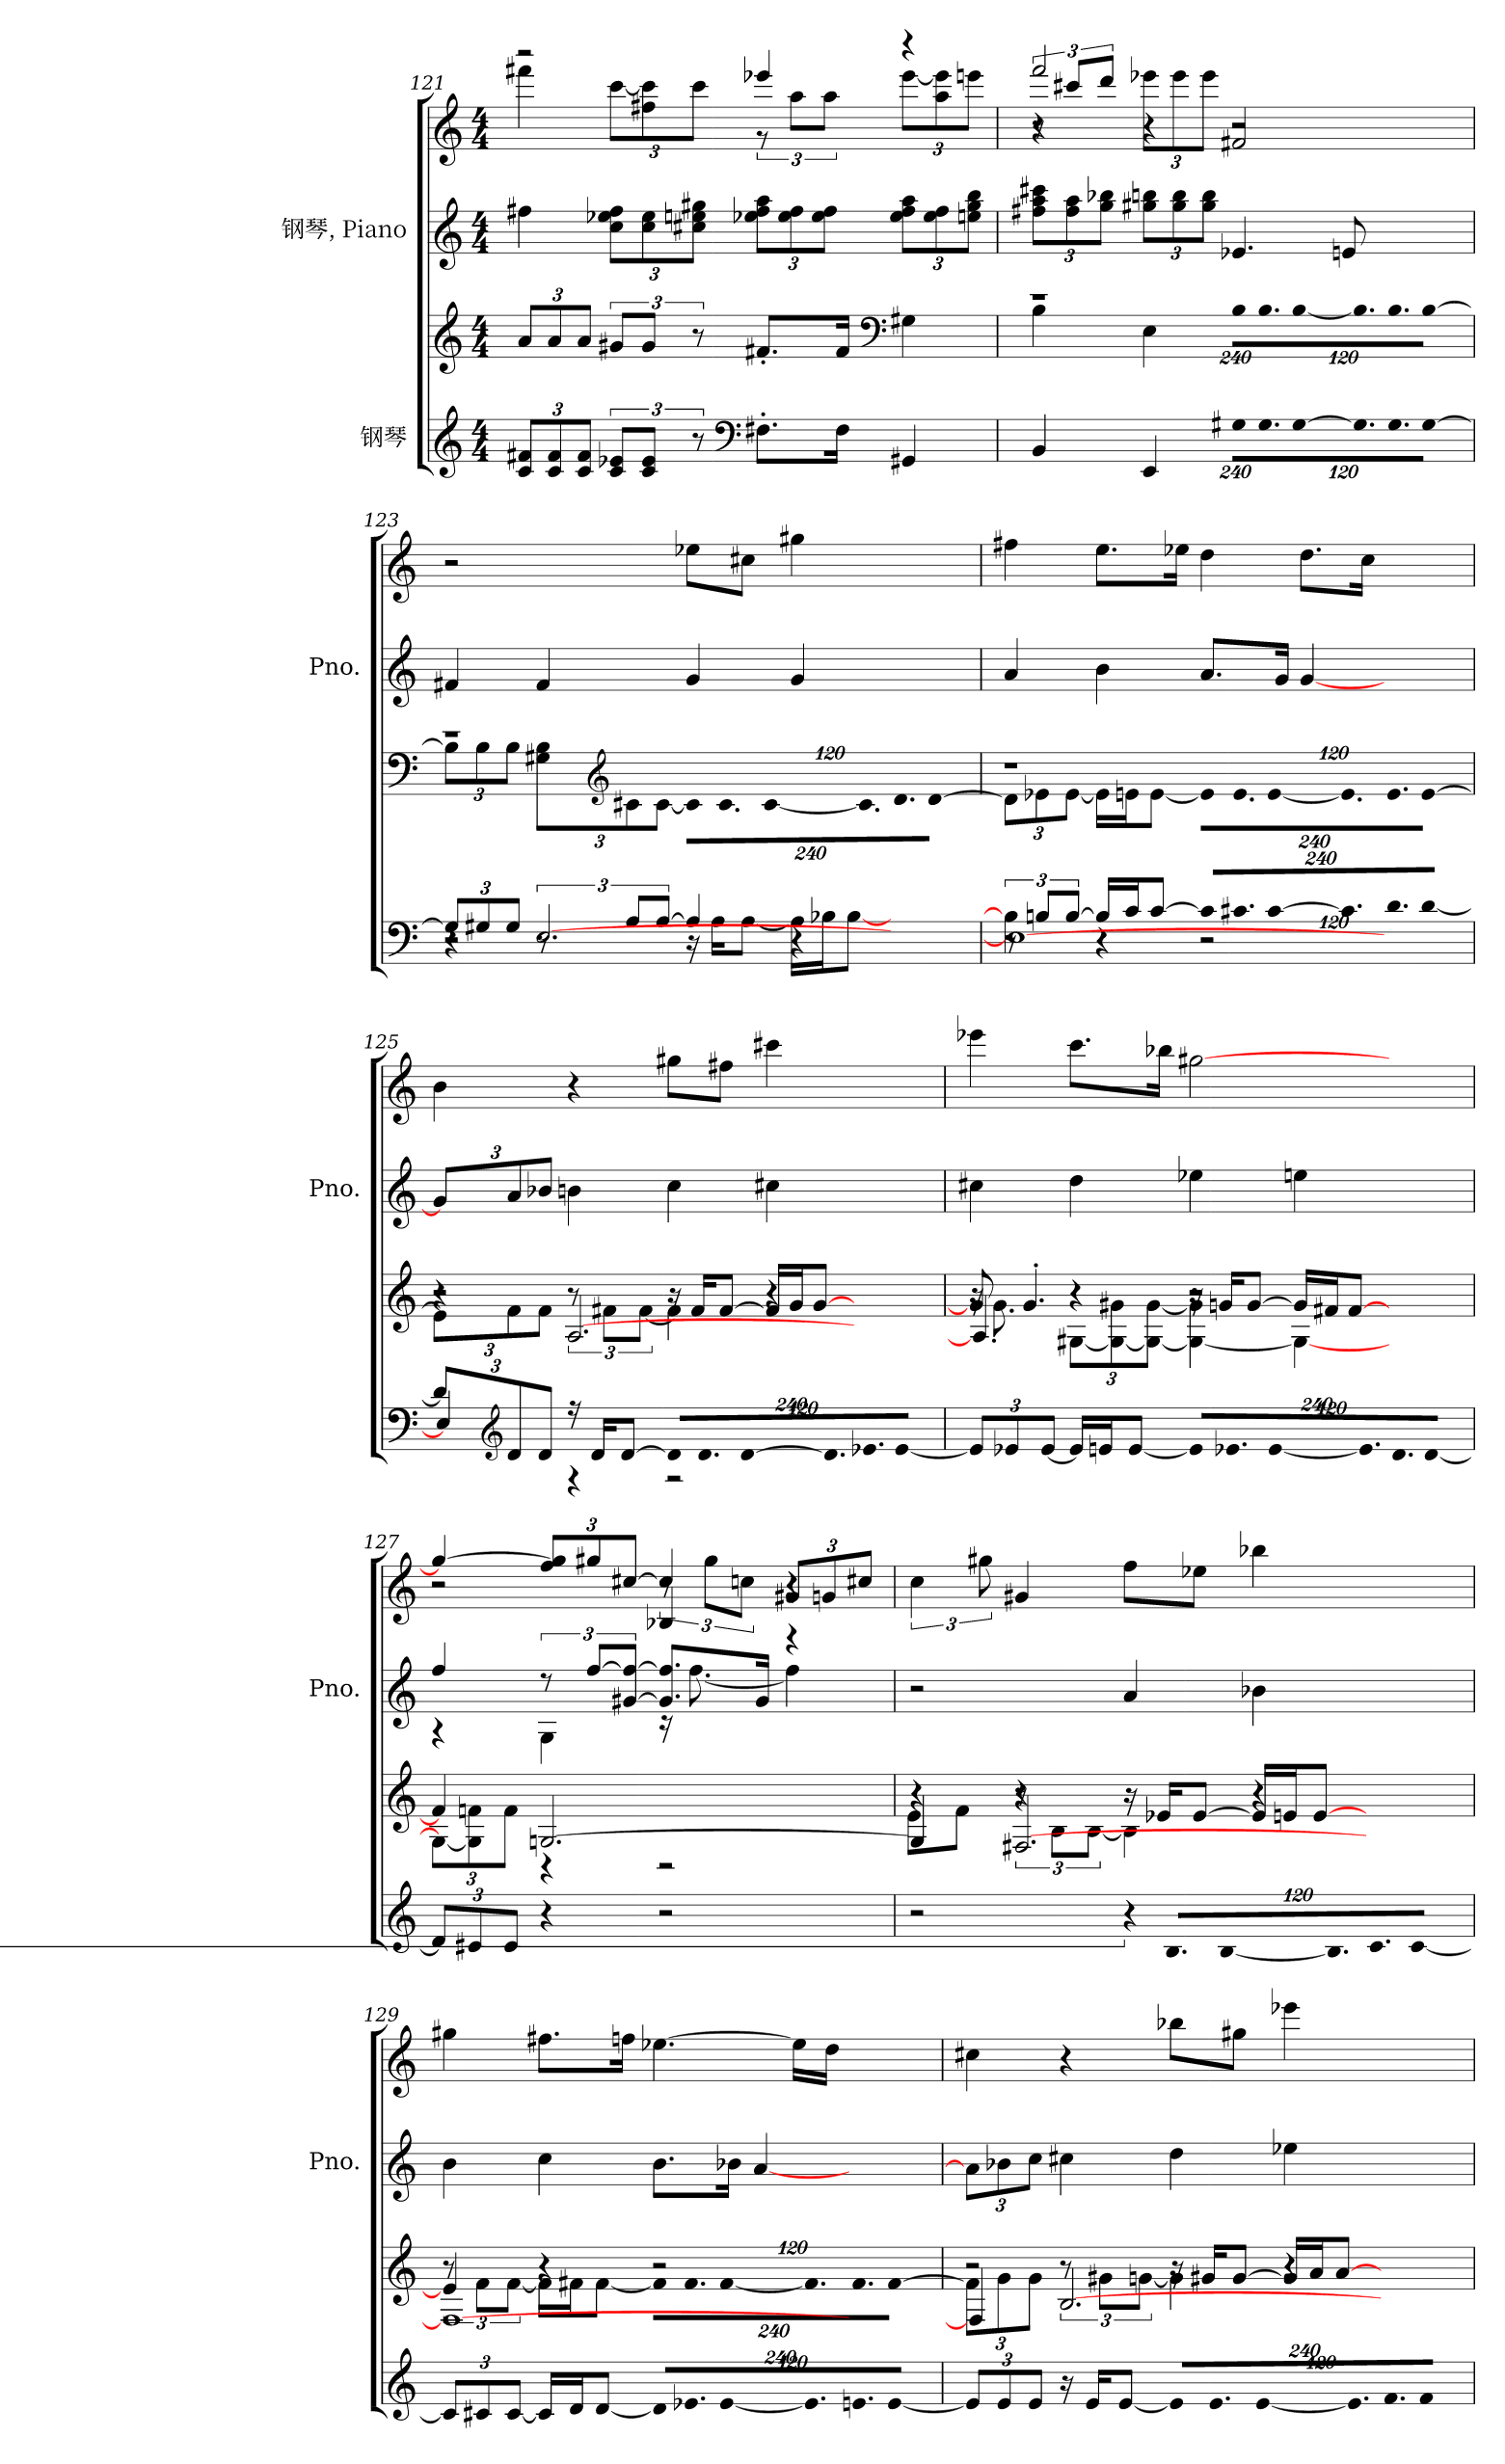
**kern	**kern	**kern	**kern
*part2	*part2	*part1	*part1
*staff4	*staff3	*staff2	*staff1
*I"钢琴	*	*I"钢琴, Piano	*
*	*	*I'Pno.	*
!!LO:LB:g=z
*clefG2	*clefG2	*clefG2	*clefG2
*k[]	*k[]	*k[]	*k[]
*M4/4	*M4/4	*M4/4	*M4/4
*Xbrackettup	*Xbrackettup	*	*
=121	=121	=121	=121
*	*	*	*^
12c/ 12f#X/L	12a/L	4ff#X\	2r	4fff#X\
12c/ 12f#/	12a/	.	.	.
12c/ 12f#/J	12a/J	.	.	.
*brackettup	*brackettup	*Xbrackettup	*	*Xbrackettup
12c/ 12e-X/L	12g#X/L	12cc\ 12ee-X\ 12ff#\L	.	[12ccc\L
12c/ 12e-/J	12g#/J	12cc\ 12ee-\	.	12ff#X\ 12ccc\]
12r	12r	12cc#X\ 12een\ 12gg#X\J	.	12ccc\J
*clefF4	*	*	*	*
*	*	*	*	*brackettup
8.F#X'\L	8.f#X'/L	12ee-X\ 12ff#\ 12aa\L	4eee-X/	12r
.	.	12ee-\ 12ff#\	.	12aa\L
.	.	12ee-\ 12ff#\J	.	12aa\J
16F#\Jk	16f#/Jk	.	.	.
*	*clefF4	*	*	*
*	*	*	*	*Xbrackettup
4GG#X/	4G#X\	12ee-\ 12ff#\ 12aa\L	4r	[12eee-\L
.	.	12ee-\ 12ff#\	.	12aa\ 12eee-\]
.	.	12een\ 12gg#\ 12bb\J	.	12eeen\J
!!LO:PB:g=z
=122	=122	=122	=122	=122
*	*^	*	*	*^
*	*	*	*	*	*	*brackettup
4BB/	1r	4B\	12ff#X\ 12aa\ 12ccc#X\L	2fff/	4r	12r
.	.	.	12ff#\ 12aa\	.	.	12ccc#X/L
.	.	.	12gg\ 12bb-X\J	.	.	12ddd/J
*	*	*	*	*	*Xbrackettup	*
4EE/	.	4E\	12gg#X\ 12bbn\L	.	12eee-X\L	4r
.	.	.	12gg#\ 12bb\	.	12eee-\	.
.	.	.	12gg#\ 12bb\J	.	12eee-\J	.
*Xbrackettup	*	*	*	*	*	*
!LO:N:vis=16	!	!	!	!	!	!
*	*	*Xbrackettup	*	*	*	*
!	!	!LO:N:vis=16	!	!	!	!
1920%137G#X\LL	.	1920%137B\LL	4.e-X/	2r	2r	2f#X/
!LO:N:vis=16.	!	!LO:N:vis=16.	!	!	!	!
960%103G#\	.	960%103B\	.	.	.	.
!LO:N:vis=32	!	!LO:N:vis=32	!	!	!	!
[640%23G#\K	.	[640%23B\K	.	.	.	.
!LO:N:vis=16.	!	!LO:N:vis=16.	!	!	!	!
960%103G#\]	.	960%103B\]	.	.	.	.
!LO:N:vis=16.	!	!LO:N:vis=16.	!	!	!	!
960%103G#\	.	960%103B\	.	.	.	.
.	.	.	8en/	.	.	.
!LO:N:vis=16	!	!LO:N:vis=16	!	!	!	!
[1920%137G#\JJ	.	[1920%137B\JJ	.	.	.	.
.	1920ryy	.	1920ryy	1920ryy	1920ryy	1920ryy
*	*	*	*	*v	*v	*v
=123	=123	=123	=123	=123
*^	*	*	*	*
*	*^	*	*	*	*
12G#/L]	2r	4r	1r	12B\L]	4f#X/	2r
12G#X/	.	.	.	12B\	.	.
12G#/J	.	.	.	12B\J	.	.
*brackettup	*	*	*	*	*	*
12r	.	[2.E/	.	12G#X\ 12B\L	4f#/	.
*	*	*	*clefG2	*	*	*
12A/L	.	.	.	12c#X\	.	.
[12A/J	.	.	.	[12c#\J	.	.
!	!	!	!	!LO:N:vis=16	!	!
4A/]	16r	.	.	1920%137c#\LL]	4g/	8ee-X\L
.	16A\KL	.	.	.	.	.
!	!	!	!	!LO:N:vis=16.	!	!
.	.	.	.	960%103c#\	.	.
.	[8A\J	.	.	.	.	8cc#X\J
!	!	!	!	!LO:N:vis=32	!	!
.	.	.	.	[640%23c#\K	.	.
!	!	!	!	!LO:N:vis=16.	!	!
.	.	.	.	960%103c#\]	.	.
4r	16A\LL]	.	.	.	4g/	4gg#X\
.	16B-X\J	.	.	.	.	.
!	!	!	!	!LO:N:vis=16.	!	!
.	.	.	.	960%103d\	.	.
.	[8B-\J	.	.	.	.	.
!	!	!	!	!LO:N:vis=16	!	!
.	.	.	.	[1920%137d\JJ	.	.
1920ryy	1920ryy	1920ryy	1920ryy	.	1920ryy	1920ryy
!!LO:LB:g=z
=124	=124	=124	=124	=124	=124	=124
12r	4B-\]	1E_	1r	12d\L]	4a/	4ff#X\
12Bn/L	.	.	.	12e-X\	.	.
[12B/J	.	.	.	[12e-\J	.	.
16B/LL]	4r	.	.	16e-\LL]	4b\	8.ee\L
16c/J	.	.	.	16en\J	.	.
[8c/J	.	.	.	[8e\J	.	.
.	.	.	.	.	.	16ee-X\Jk
*Xbrackettup	*	*	*	*	*	*
!LO:N:vis=16	!	!	!	!LO:N:vis=16	!	!
1920%137c/LL]	2r	.	.	1920%137e\LL]	8.a/L	4dd\
!LO:N:vis=16.	!	!	!	!LO:N:vis=16.	!	!
960%103c#X/	.	.	.	960%103e\	.	.
!LO:N:vis=32	!	!	!	!LO:N:vis=32	!	!
[640%23c#/K	.	.	.	[640%23e\K	.	.
.	.	.	.	.	16g/Jk	.
!LO:N:vis=16.	!	!	!	!LO:N:vis=16.	!	!
960%103c#/]	.	.	.	960%103e\]	.	.
.	.	.	.	.	[4g/	8.dd\L
!LO:N:vis=16.	!	!	!	!LO:N:vis=16.	!	!
960%103d/	.	.	.	960%103e\	.	.
!LO:N:vis=16	!	!	!	!LO:N:vis=16	!	!
[1920%137d/JJ	.	.	.	[1920%137e\JJ	.	.
.	.	.	.	.	.	16cc\Jk
.	1920ryy	1920ryy	1920ryy	.	1920ryy	1920ryy
*	*v	*v	*	*	*	*
=125	=125	=125	=125	=125	=125
*	*	*	*^	*	*
12d/L]	4E/]	2r	12e\L]	4r	12g/L]	4b\
*clefG2	*	*	*	*	*	*
12d/	.	.	12f\	.	12a/	.
12d/J	.	.	12f\J	.	12b-X/J	.
*	*	*	*brackettup	*	*	*
16r	4r	.	12r	[2.A/	4bn\	4r
16d/KL	.	.	.	.	.	.
.	.	.	12f#X\L	.	.	.
[8d/J	.	.	.	.	.	.
.	.	.	[12f#\J	.	.	.
!LO:N:vis=16	!	!	!	!	!	!
1920%137d/LL]	2r	16r	4f#\]	.	4cc\	8gg#X\L
.	.	16f#/KL	.	.	.	.
!LO:N:vis=16.	!	!	!	!	!	!
960%103d/	.	.	.	.	.	.
.	.	[8f#/J	.	.	.	8ff#X\J
!LO:N:vis=32	!	!	!	!	!	!
[640%23d/K	.	.	.	.	.	.
!LO:N:vis=16.	!	!	!	!	!	!
960%103d/]	.	.	.	.	.	.
.	.	16f#/LL]	4r	.	4cc#X\	4ccc#X\
.	.	16g/J	.	.	.	.
!LO:N:vis=16.	!	!	!	!	!	!
960%103e-X/	.	.	.	.	.	.
.	.	[8g/J	.	.	.	.
!LO:N:vis=16	!	!	!	!	!	!
[1920%137e-/JJ	.	.	.	.	.	.
.	1920ryy	1920ryy	1920ryy	1920ryy	1920ryy	1920ryy
*v	*v	*	*	*	*	*
!!LO:LB:g=z
=126	=126	=126	=126	=126	=126
12e-/L]	8g/]	16r	4A/]	4cc#X\	4eee-X\
.	.	8.g'\	.	.	.
12e-X/	.	.	.	.	.
.	4.g'/	.	.	.	.
[12e-/J	.	.	.	.	.
*	*	*Xbrackettup	*	*	*
16e-/LL]	.	[12G#X\L	4r	4dd\	8.ccc\L
16en/J	.	.	.	.	.
.	.	12G#\_ 12g#X\	.	.	.
[8e/J	.	.	.	.	.
.	.	12G#\_ [12g#\J	.	.	.
.	.	.	.	.	16bb-X\Jk
!LO:N:vis=16	!	!	!	!	!
1920%137e/LL]	16r	4G#\_ 4g#\]	2r	4ee-X\	[2gg#X\
.	16gn/KL	.	.	.	.
!LO:N:vis=16.	!	!	!	!	!
960%103e-X/	.	.	.	.	.
.	[8g/J	.	.	.	.
!LO:N:vis=32	!	!	!	!	!
[640%23e-/K	.	.	.	.	.
!LO:N:vis=16.	!	!	!	!	!
960%103e-/]	.	.	.	.	.
.	16g/LL]	4G#\_	.	4een\	.
.	16f#X/J	.	.	.	.
!LO:N:vis=16.	!	!	!	!	!
960%103d/	.	.	.	.	.
.	[8f#/J	.	.	.	.
!LO:N:vis=16	!	!	!	!	!
[1920%137d/JJ	.	.	.	.	.
.	1920ryy	1920ryy	1920ryy	1920ryy	1920ryy
*	*	*v	*v	*	*
!!LO:PB:g=z
=127	=127	=127	=127	=127
*	*	*	*^	*^
*	*	*	*	*	*	*^
12d/L]	4f#/]	12G#\L_	4ff/	4r	4gg#/_	2r	2r
12c#X/	.	12G#\] 12fn\	.	.	.	.	.
12c#/J	.	12f\J	.	.	.	.	.
*	*	*	*brackettup	*	*	*	*
4r	[2.Gn/	4r	12r	4G\	12ff/ 12gg#/]L	.	.
.	.	.	[12ff/L	.	12gg#X/	.	.
.	.	.	[12g#X/ 12ff/_J	.	[12cc#X/J	.	.
*	*	*	*	*	*	*brackettup	*
2r	.	2r	8.g#/] 8.ff/]L	16r	4cc#/]	12r	4B-X/
.	.	.	.	[8.ff\	.	.	.
.	.	.	.	.	.	12gg#\L	.
.	.	.	.	.	.	12ccn\J	.
.	.	.	16g#/Jk	.	.	.	.
*	*	*	*	*	*Xbrackettup	*	*
.	.	.	4r	4ff\]	12g#X/L	4r	4r
.	.	.	.	.	12gn/	.	.
.	.	.	.	.	12cc#X/J	.	.
*	*	*	*v	*v	*	*	*
*	*	*	*	*v	*v	*v
=128	=128	=128	=128	=128
*	*	*^	*	*
*	*	*	*	*	*brackettup
2r	4G/]	8e\L	4r	2r	6cc\
.	.	8f\J	.	.	.
.	.	.	.	.	12gg#X\
*	*	*brackettup	*	*	*
.	4r	12r	[2.F#X/	.	4g#X/
.	.	12B\L	.	.	.
.	.	[12B\J	.	.	.
*brackettup	*	*	*	*	*
!LO:N:vis=16	!	!	!	!	!
1920%137r	16r	4B\]	.	4a/	8ff\L
.	16e-X/KL	.	.	.	.
!LO:N:vis=16.	!	!	!	!	!
960%103B/LL	.	.	.	.	.
.	[8e-/J	.	.	.	8ee-X\J
!LO:N:vis=32	!	!	!	!	!
[640%23B/K	.	.	.	.	.
!LO:N:vis=16.	!	!	!	!	!
960%103B/]	.	.	.	.	.
.	16e-/LL]	4r	.	4b-X\	4bb-X\
.	16en/J	.	.	.	.
!LO:N:vis=16.	!	!	!	!	!
960%103c/	.	.	.	.	.
.	[8e/J	.	.	.	.
!LO:N:vis=16	!	!	!	!	!
[1920%137c/JJ	.	.	.	.	.
.	1920ryy	1920ryy	1920ryy	1920ryy	1920ryy
!!LO:LB:g=z
=129	=129	=129	=129	=129	=129
*Xbrackettup	*	*	*	*	*
12c/L]	4e/]	12r	1F#_	4b\	4gg#X\
12c#X/	.	12f\L	.	.	.
[12c#/J	.	[12f\J	.	.	.
16c#/LL]	4r	16f\LL]	.	4cc\	8.ff#X\L
16d/J	.	16f#X\J	.	.	.
[8d/J	.	[8f#\J	.	.	.
.	.	.	.	.	16ffn\Jk
!LO:N:vis=16	!	!	!	!	!
*	*	*Xbrackettup	*	*	*
!	!	!LO:N:vis=16	!	!	!
1920%137d/LL]	2r	1920%137f#\LL]	.	8.b\L	[4.ee-X\
!LO:N:vis=16.	!	!LO:N:vis=16.	!	!	!
960%103e-X/	.	960%103f#\	.	.	.
!LO:N:vis=32	!	!LO:N:vis=32	!	!	!
[640%23e-/K	.	[640%23f#\K	.	.	.
.	.	.	.	16b-X\Jk	.
!LO:N:vis=16.	!	!LO:N:vis=16.	!	!	!
960%103e-/]	.	960%103f#\]	.	.	.
.	.	.	.	[4a/	.
!LO:N:vis=16.	!	!LO:N:vis=16.	!	!	!
960%103en/	.	960%103f#\	.	.	.
.	.	.	.	.	16ee-\LL]
!LO:N:vis=16	!	!LO:N:vis=16	!	!	!
[1920%137e/JJ	.	[1920%137f#\JJ	.	.	.
.	.	.	.	.	16dd\JJ
.	1920ryy	.	1920ryy	1920ryy	1920ryy
=130	=130	=130	=130	=130	=130
*	*	*	*	*Xbrackettup	*
12e/L]	2r	12f#\L]	4F#/]	12a\L]	4cc#X\
12e/	.	12g\	.	12b-X\	.
12e/J	.	12g\J	.	12cc\J	.
*	*	*brackettup	*	*	*
16r	.	12r	[2.B/	4cc#X\	4r
16e/KL	.	.	.	.	.
.	.	12g#X\L	.	.	.
[8e/J	.	.	.	.	.
.	.	[12gn\J	.	.	.
!LO:N:vis=16	!	!	!	!	!
1920%137e/LL]	16r	4g\]	.	4dd\	8bb-X\L
.	16g#X/KL	.	.	.	.
!LO:N:vis=16.	!	!	!	!	!
960%103e/	.	.	.	.	.
.	[8g#/J	.	.	.	8gg#X\J
!LO:N:vis=32	!	!	!	!	!
[640%23e/K	.	.	.	.	.
!LO:N:vis=16.	!	!	!	!	!
960%103e/]	.	.	.	.	.
.	16g#/LL]	4r	.	4ee-X\	4eee-X\
.	16a/J	.	.	.	.
!LO:N:vis=16.	!	!	!	!	!
960%103f/	.	.	.	.	.
.	[8a/J	.	.	.	.
!LO:N:vis=16	!	!	!	!	!
[1920%137f/JJ	.	.	.	.	.
.	1920ryy	1920ryy	1920ryy	1920ryy	1920ryy
*	*v	*v	*v	*	*
=	=	=	=
*-	*-	*-	*-
